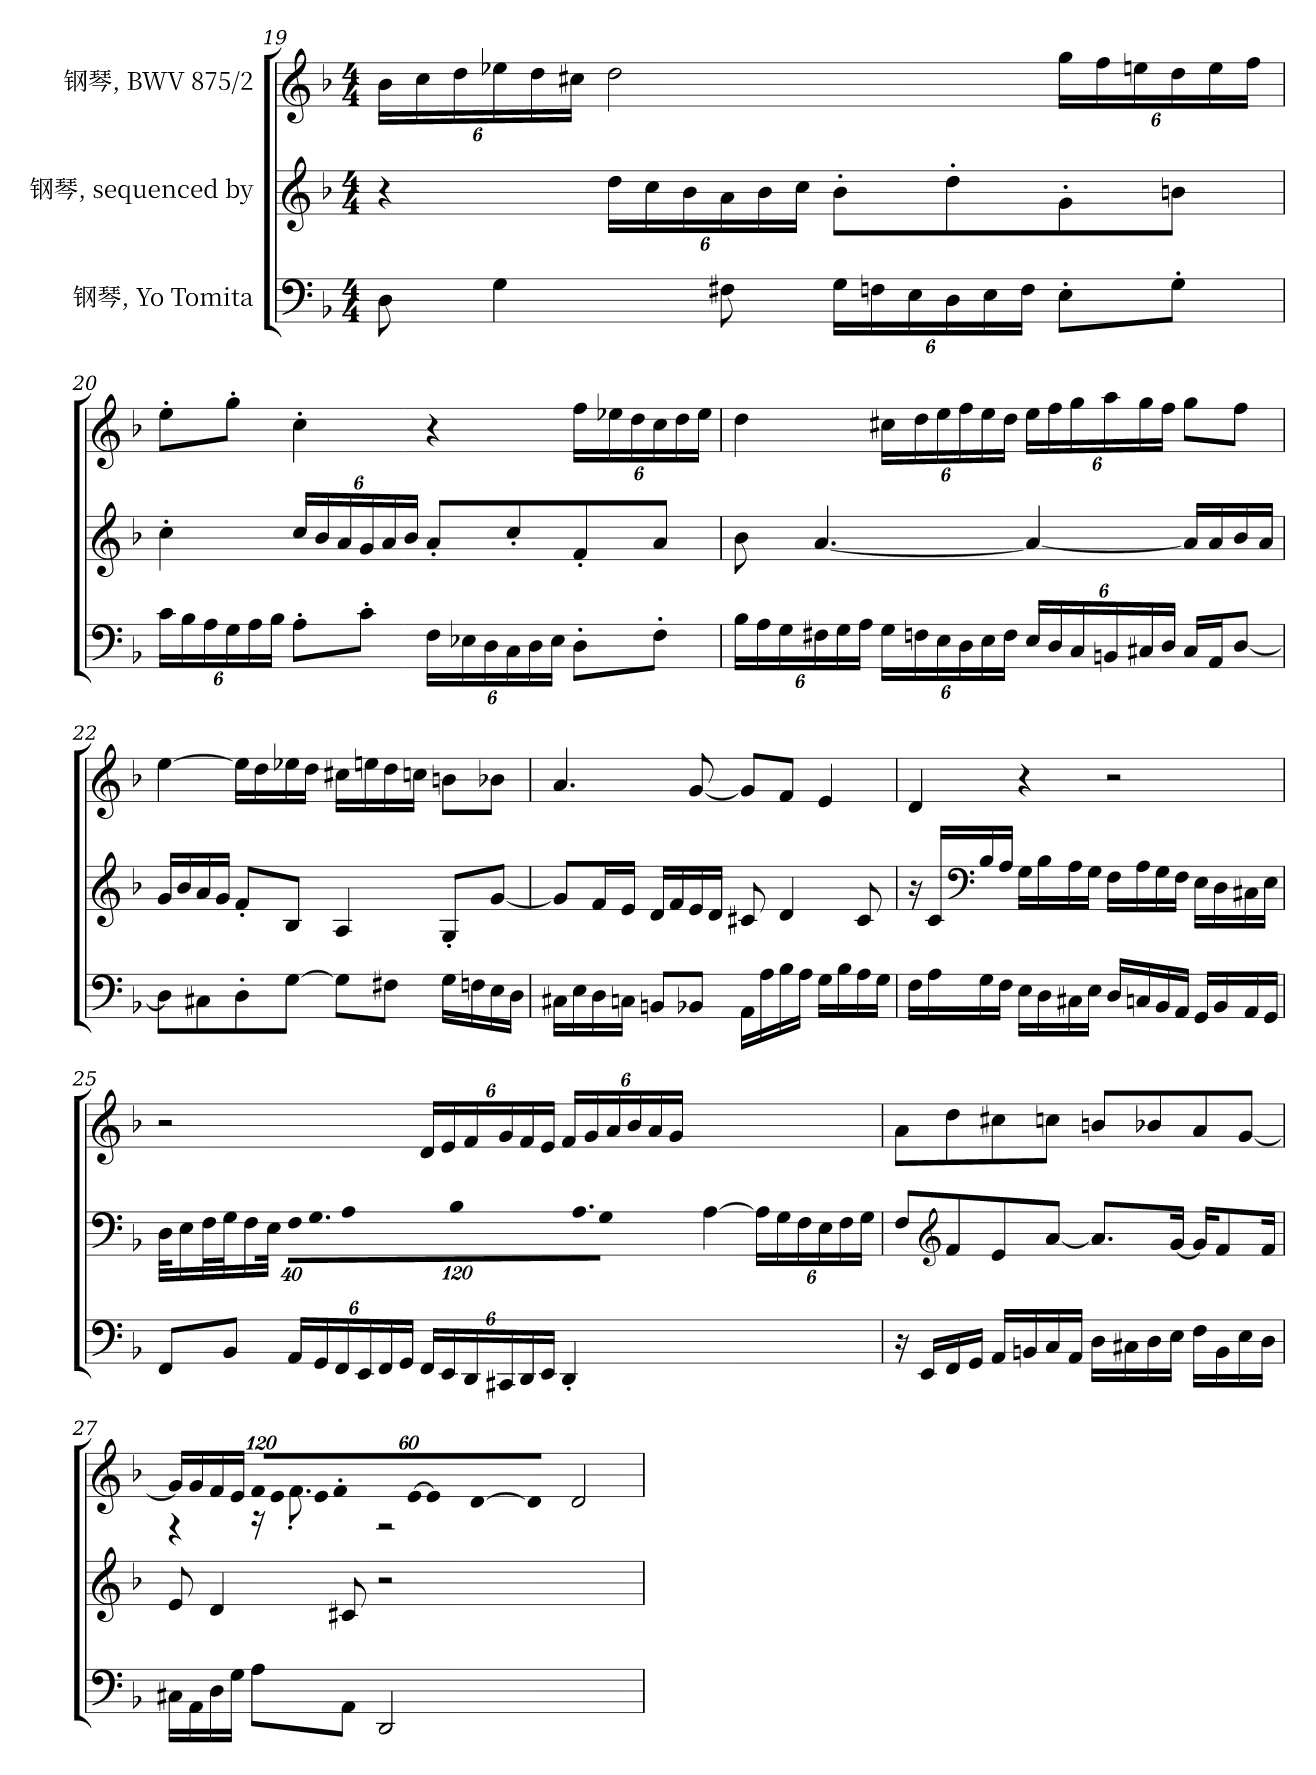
**kern	**kern	**kern
*part3	*part2	*part1
*staff3	*staff2	*staff1
*I"钢琴, Yo Tomita	*I"钢琴, sequenced by	*I"钢琴, BWV 875/2
!!LO:LB:g=z
*clefF4	*clefG2	*clefG2
*k[b-]	*k[b-]	*k[b-]
*M4/4	*M4/4	*M4/4
*	*	*Xbrackettup
=19	=19	=19
8D\	4r	24b-\LL
.	.	24cc\
.	.	24dd\
4G\	.	24ee-X\
.	.	24dd\
.	.	24cc#X\JJ
*	*Xbrackettup	*
.	24dd\LL	2dd\
.	24cc\	.
.	24b-\	.
8F#X\	24a\	.
.	24b-\	.
.	24cc\JJ	.
*Xbrackettup	*	*
24G\LL	8b-'\L	.
24Fn\	.	.
24E\	.	.
24D\	8dd'\	.
24E\	.	.
24F\JJ	.	.
8E'\L	8g'\	24gg\LL
.	.	24ff\
.	.	24een\
8G'\J	8bn\J	24dd\
.	.	24ee\
.	.	24ff\JJ
!!LO:PB:g=z
=20	=20	=20
24c\LL	4cc'\	8ee'\L
24B-\	.	.
24A\	.	.
24G\	.	8gg'\J
24A\	.	.
24B-\JJ	.	.
8A'\L	24cc/LL	4cc'\
.	24b-/	.
.	24a/	.
8c'\J	24g/	.
.	24a/	.
.	24b-/JJ	.
24F\LL	8a'/L	4r
24E-X\	.	.
24D\	.	.
24C\	8cc'/	.
24D\	.	.
24E-\JJ	.	.
8D'\L	8f'/	24ff\LL
.	.	24ee-X\
.	.	24dd\
8F'\J	8a/J	24cc\
.	.	24dd\
.	.	24ee-\JJ
!!LO:LB:g=z
=21	=21	=21
24B-\LL	8b-\	4dd\
24A\	.	.
24G\	.	.
24F#X\	[4.a/	.
24G\	.	.
24A\JJ	.	.
24G\LL	.	24cc#X\LL
24Fn\	.	24dd\
24E\	.	24ee\
24D\	.	24ff\
24E\	.	24ee\
24F\JJ	.	24dd\JJ
24E/LL	4a/_	24ee\LL
24D/	.	24ff\
24C/	.	24gg\
24BBn/	.	24aa\
24C#X/	.	24gg\
24D/JJ	.	24ff\JJ
16C#/LL	16a/LL]	8gg\L
16AA/J	16a/	.
[8D/J	16b-/	8ff\J
.	16a/JJ	.
=22	=22	=22
8D\L]	16g/LL	[4ee\
.	16b-/	.
8C#X\	16a/	.
.	16g/JJ	.
8D'\	8f'/L	16ee\LL]
.	.	16dd\
[8G\J	8B-/J	16ee-X\
.	.	16dd\JJ
8G\L]	4A/	16cc#X\LL
.	.	16een\
8F#X\J	.	16dd\
.	.	16ccn\JJ
16G\LL	8G'/L	8bn\L
16Fn\	.	.
16E\	[8g/J	8b-X\J
16D\JJ	.	.
!!LO:LB:g=z
=23	=23	=23
16C#X\LL	8g/L]	4.a/
16E\	.	.
16D\	16f/L	.
16Cn\JJ	16e/JJ	.
8BBn/L	16d/LL	.
.	16f/	.
8BB-X/J	16e/	[8g/
.	16d/JJ	.
16AA\LL	8c#X/	8g/L]
16A\	.	.
16B-\	4d/	8f/J
16A\JJ	.	.
16G\LL	.	4e/
16B-\	.	.
16A\	8c#/	.
16G\JJ	.	.
=24	=24	=24
16F\LL	16r	4d/
16A\	16c/LL	.
*	*clefF4	*
16G\	16B-/	.
16F\JJ	16A/JJ	.
16E\LL	16G\LL	4r
16D\	16B-\	.
16C#X\	16A\	.
16E\JJ	16G\JJ	.
16D/LL	16F\LL	2r
16Cn/	16A\	.
16BB-/	16G\	.
16AA/JJ	16F\JJ	.
16GG/LL	16E\LL	.
16BB-/	16D\	.
16AA/	16C#X\	.
16GG/JJ	16E\JJ	.
!!LO:LB:g=z
=25	=25	=25
8FF/L	32D\KLL	2r
.	16E\	.
.	32F\L	.
8BB-/J	32G\J	.
.	16F\	.
.	32E\JJk	.
!	!LO:N:vis=32	!
24AA/LL	640%23F\LLL	.
!	!LO:N:vis=32.	!
.	1920%103G\	.
24GG/	.	.
24FF/	.	.
!	!LO:N:vis=32	!
.	640%23A\	.
24EE/	.	.
!	!LO:N:vis=32	!
.	640%23B-\	.
!	!LO:N:vis=32.	!
.	1920%103A\	.
24FF/	.	.
24GG/JJ	.	.
!	!LO:N:vis=32	!
.	640%23G\JJJ	.
24FF/LL	.	24d/LL
.	[4A\	.
24EE/	.	24e/
24DD/	.	24f/
24CC#X/	.	24g/
24DD/	.	24f/
24EE/JJ	.	24e/JJ
4DD'/	.	24f/LL
.	24A\LL]	.
.	.	24g/
.	24G\	.
.	.	24a/
.	24F\	.
.	.	24b-/
.	24E\	.
.	.	24a/
.	24F\	.
.	.	24g/JJ
.	24G\JJ	.
960ryy	.	960ryy
=26	=26	=26
16r	8F/L	8a\L
16EE/LL	.	.
*	*clefG2	*
16FF/	8f/	8dd\
16GG/JJ	.	.
16AA/LL	8e/	8cc#X\
16BBn/	.	.
16C/	[8a/J	8ccn\J
16AA/JJ	.	.
16D\LL	8.a/L]	8bn/L
16C#X\	.	.
16D\	.	8b-X/
16E\JJ	[16g/Jk	.
16F\LL	16g/KL]	8a/
16BB\	8f/	.
16E\	.	[8g/J
16D\JJ	16f/Jk	.
!!LO:PB:g=z
=27	=27	=27
*	*	*^
16C#X\LL	8e/	16g/LL]	4r
16AA\	.	16g/	.
16D\	4d/	16f/	.
16G\JJ	.	16e/JJ	.
!	!	!LO:N:vis=16	!
8A\L	.	1920%107f/LL	16r
!	!	!LO:N:vis=32	!
.	.	1920%53e/L	.
.	.	.	8.f'\
!	!	!LO:N:vis=32	!
.	.	1920%53e/	.
!	!	!LO:N:vis=32	!
.	.	1920%53f'/	.
8AA\J	8c#X/	.	.
.	.	1920ryy	.
!	!	!LO:N:vis=32	!
.	.	[1920%53e/	.
!	!	!LO:N:vis=64	!
.	.	640%9e/L]	.
!	!	!LO:N:vis=64	!
.	.	[640%9d/JJ	.
!	!	!LO:N:vis=16	!
.	.	1920%107d/JJ]	.
2DD/	2r	.	2r
.	.	2d/	.
1920ryy	1920ryy	.	1920ryy
*	*	*v	*v
=	=	=
*-	*-	*-
